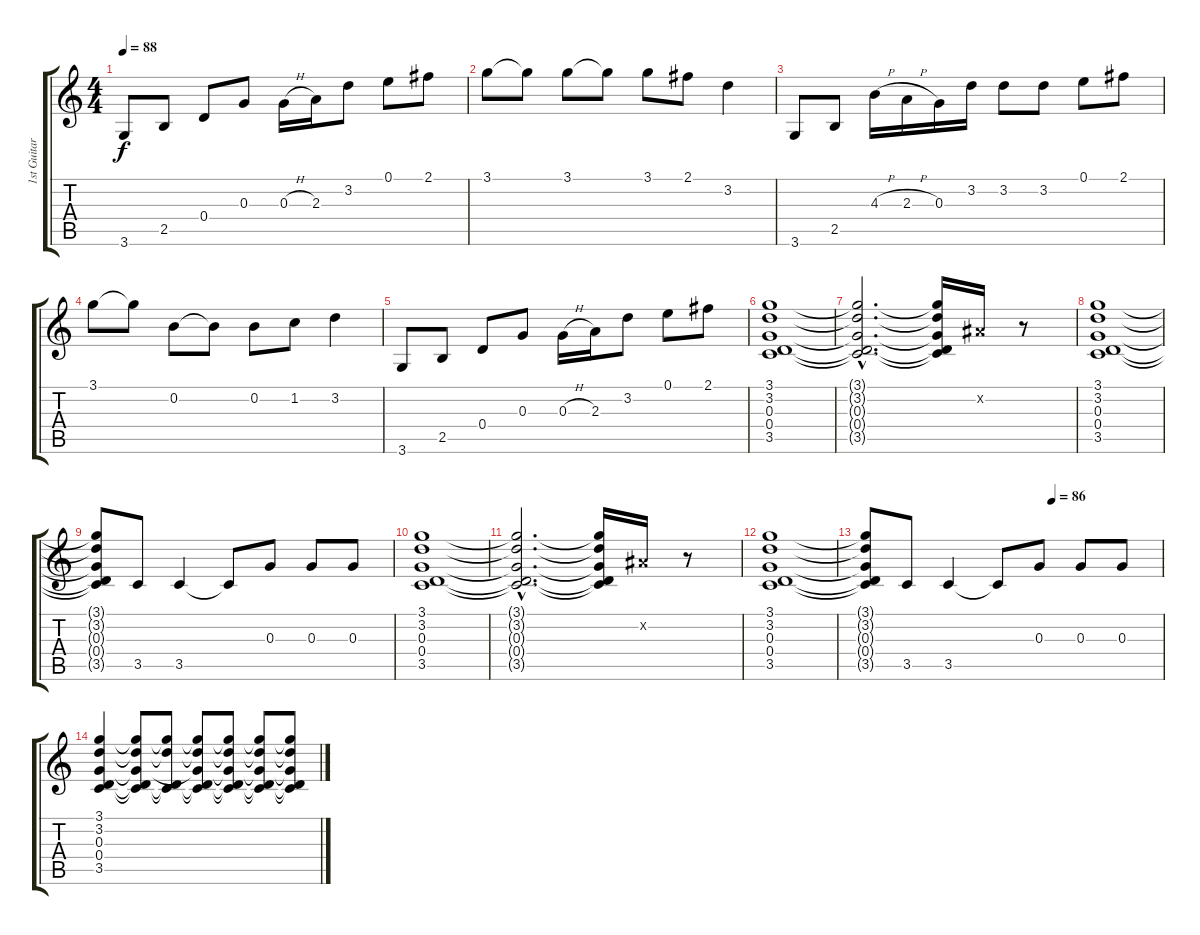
\track ("1st Guitar (Lead)" "1st Guitar") {instrument distortionguitar}
\staff {score tabs}
\tuning (E4 B3 G3 D3 A2 E2) {hide}
\ts (4 4)
\tempo 88
\clef g2
\ks c
3.6.8{dy f} 2.5.8 0.4.8 0.3.8 0.3{h}.16 2.3.16 3.2.8 0.1.8 2.1.8 |
3.1.8 3.1{t}.8 3.1.8 3.1{t}.8 3.1.8 2.1.8 3.2.4 |
3.6.8 2.5.8 4.3{h}.16 2.3{h}.16 0.3.16 3.2.16 3.2.8 3.2.8 0.1.8 2.1.8 |
3.1.8 3.1{t}.8 0.2.8 0.2{t}.8 0.2.8 1.2.8 3.2.4 |
3.6.8 2.5.8 0.4.8 0.3.8 0.3{h}.16 2.3.16 3.2.8 0.1.8 2.1.8 |
(3.1 3.2 0.3 0.4 3.5).1{instrument acousticguitarsteel} |
(3.1{hac t} 3.2{hac t} 0.3{hac t} 0.4{hac t} 3.5{hac t}).2{d} (3.1{t} 3.2{t} 0.3{t} 0.4{t} 3.5{t}).16 -1.2{x}.16 r.8 |
(3.1 3.2 0.3 0.4 3.5).1 |
(3.1{t} 3.2{t} 0.3{t} 0.4{t} 3.5{t}).8 3.5.8 3.5.4 3.5{t}.8 0.3.8 0.3.8 0.3.8 |
(3.1 3.2 0.3 0.4 3.5).1 |
(3.1{hac t} 3.2{hac t} 0.3{hac t} 0.4{hac t} 3.5{hac t}).2{d} (3.1{t} 3.2{t} 0.3{t} 0.4{t} 3.5{t}).16 -1.2{x}.16 r.8 |
(3.1 3.2 0.3 0.4 3.5).1 |
\tempo (86 0.625)
(3.1{t} 3.2{t} 0.3{t} 0.4{t} 3.5{t}).8 3.5.8 3.5.4 3.5{t}.8 0.3.8{volume 12} 0.3.8 0.3.8{volume 10} |
(3.1 3.2 0.3 0.4 3.5).4{volume 10} (3.1{t} 3.2{t} 0.3{t} 0.4{t} 3.5{t}).8{volume 8} (3.1{t} 3.2{t} 0.4{t} 3.5{t}).8{volume 7} (3.1{t} 3.2{t} 0.3{t} 0.4{t} 3.5{t}).8{volume 6} (3.1{t} 3.2{t} 0.3{t} 0.4{t} 3.5{t}).8{volume 4} (3.1{t} 3.2{t} 0.3{t} 0.4{t} 3.5{t}).8{volume 2} (3.1{t} 3.2{t} 0.3{t} 0.4{t} 3.5{t}).8{volume 0}
